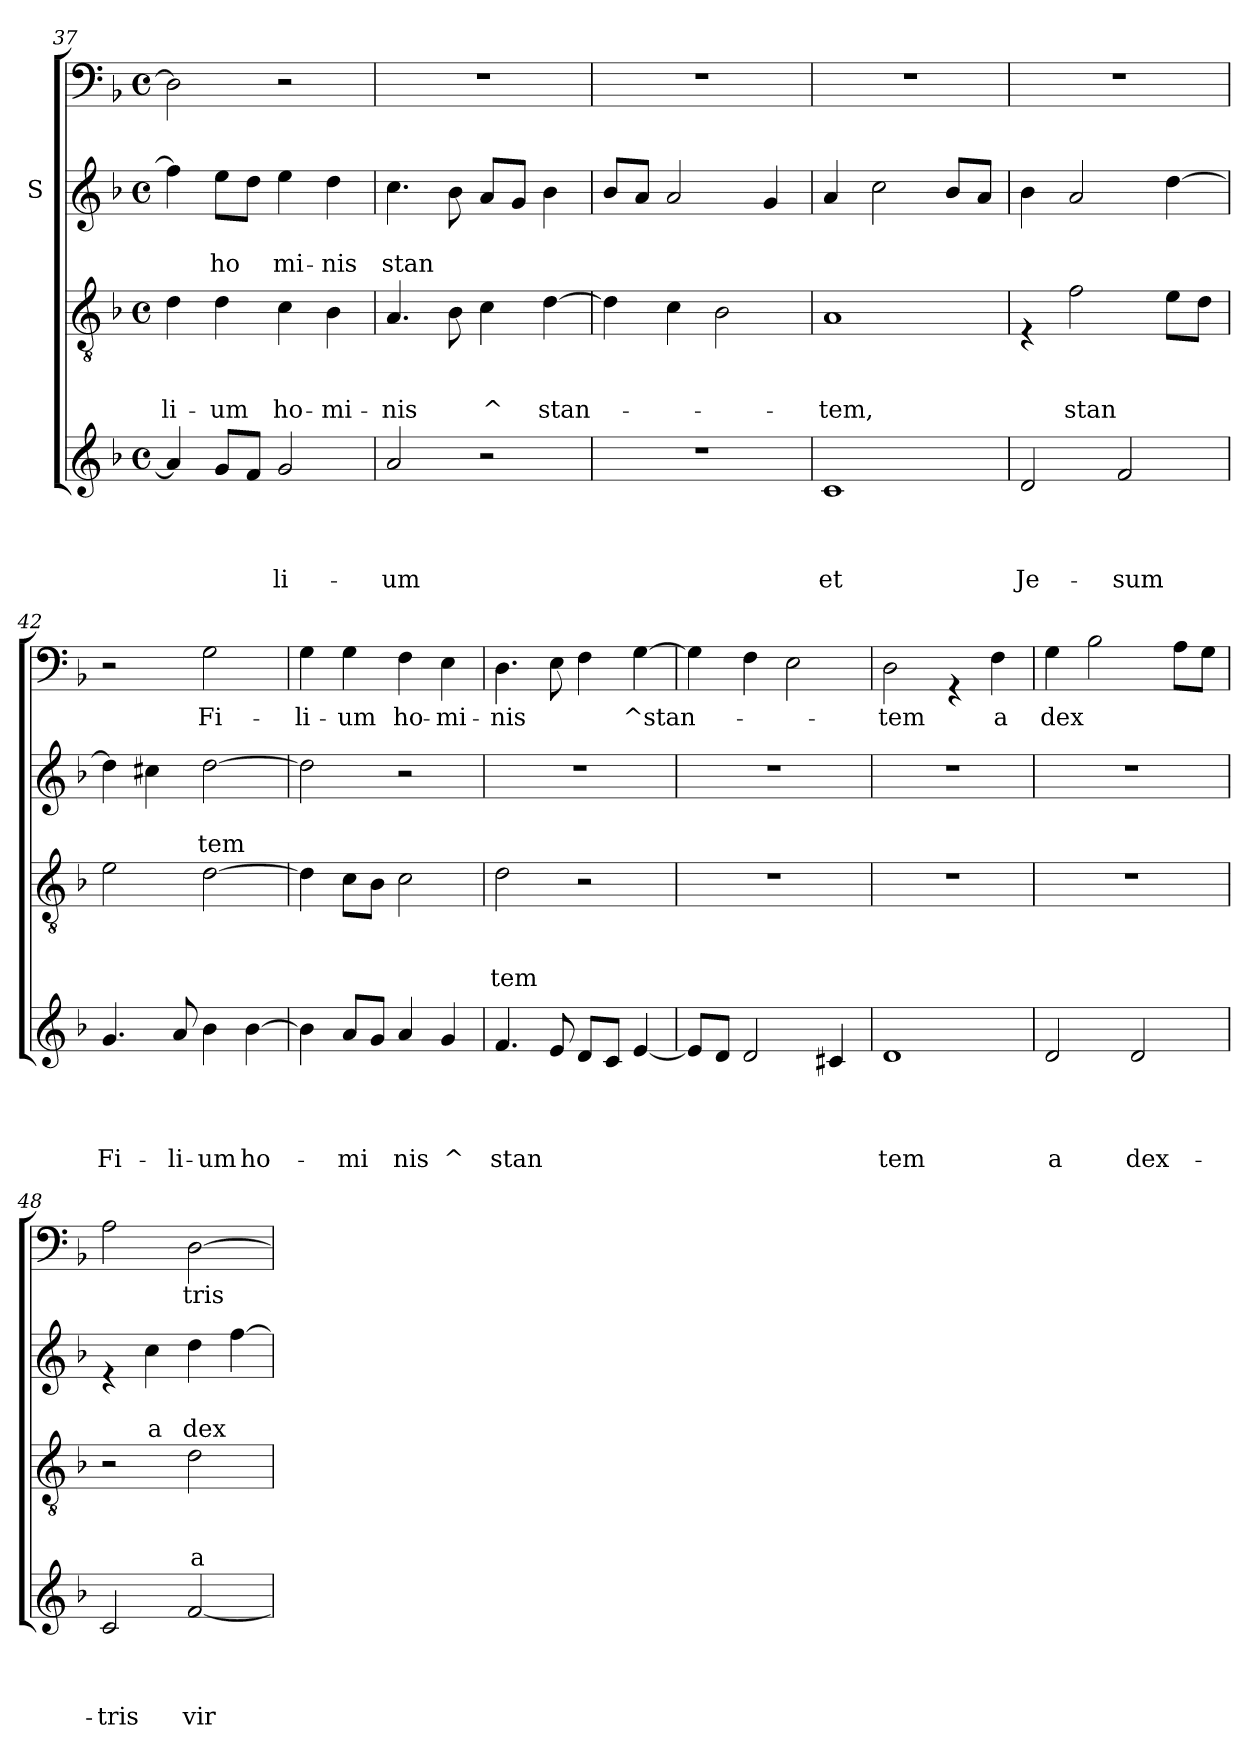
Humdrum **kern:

**kern	**text	**text	**text	**text	**kern	**text	**text	**text	**kern	**text	**text	**kern	**text
*part4	*part4	*part4	*part4	*part4	*part3	*part3	*part3	*part3	*part2	*part2	*part2	*part1	*part1
*staff4	*staff4	*staff4	*staff4	*staff4	*staff3	*staff3	*staff3	*staff3	*staff2	*staff2	*staff2	*staff1	*staff1
*	*	*	*	*	*	*	*	*	*I"S	*	*	*	*
*clefG2	*	*	*	*	*clefGv2	*	*	*	*clefG2	*	*	*clefF4	*
*k[b-]	*	*	*	*	*k[b-]	*	*	*	*k[b-]	*	*	*k[b-]	*
*F:	*	*	*	*	*F:	*	*	*	*F:	*	*	*F:	*
*M4/4	*	*	*	*	*M4/4	*	*	*	*M4/4	*	*	*M4/4	*
*met(c)	*	*	*	*	*met(c)	*	*	*	*met(c)	*	*	*met(c)	*
=37	=37	=37	=37	=37	=37	=37	=37	=37	=37	=37	=37	=37	=37
!	!	!	!	!	!	!	!	!LO:LY:b	!	!	!	!	!
4a/]	.	.	.	.	4d\	.	.	-li-	4ff\]	.	.	2D\]	.
!	!	!	!	!	!	!	!	!LO:LY:b	!	!	!LO:LY:b	!	!
8g/L	.	.	.	.	4d\	.	.	-um	8ee\L	.	ho	.	.
8f/J	.	.	.	.	.	.	.	.	8dd\J	.	.	.	.
!	!	!	!	!LO:LY:b	!	!	!	!LO:LY:b	!	!	!LO:LY:b	!	!
2g/	.	.	.	-li-	4c\	.	.	ho-	4ee\	.	mi-	2r	.
!	!	!	!	!	!	!	!	!LO:LY:b	!	!	!LO:LY:b	!	!
.	.	.	.	.	4B-\	.	.	-mi-	4dd\	.	-nis	.	.
=38	=38	=38	=38	=38	=38	=38	=38	=38	=38	=38	=38	=38	=38
!	!	!	!	!LO:LY:b	!	!	!	!LO:LY:b	!	!	!LO:LY:b	!	!
2a/	.	.	.	-um	4.A/	.	.	-nis	4.cc\	.	stan	1r	.
.	.	.	.	.	8B-\	.	.	.	8b-\	.	.	.	.
!	!	!	!	!	!	!	!	!LO:LY:b	!	!	!	!	!
2r	.	.	.	.	4c\	.	.	^	8a/L	.	.	.	.
.	.	.	.	.	.	.	.	.	8g/J	.	.	.	.
!	!	!	!	!	!	!	!	!LO:LY:b	!	!	!	!	!
.	.	.	.	.	[>4d\	.	.	stan-	4b-\	.	.	.	.
!!LO:LB:g=z
=39	=39	=39	=39	=39	=39	=39	=39	=39	=39	=39	=39	=39	=39
1r	.	.	.	.	4d\]	.	.	.	8b-/L	.	.	1r	.
.	.	.	.	.	.	.	.	.	8a/J	.	.	.	.
.	.	.	.	.	4c\	.	.	.	2a/	.	.	.	.
.	.	.	.	.	2B-\	.	.	.	.	.	.	.	.
.	.	.	.	.	.	.	.	.	4g/	.	.	.	.
=40	=40	=40	=40	=40	=40	=40	=40	=40	=40	=40	=40	=40	=40
!	!	!	!	!LO:LY:b	!	!	!	!LO:LY:b	!	!	!	!	!
1c	.	.	.	et	1A	.	.	-tem,	4a/	.	.	1r	.
.	.	.	.	.	.	.	.	.	2cc\	.	.	.	.
.	.	.	.	.	.	.	.	.	8b-/L	.	.	.	.
.	.	.	.	.	.	.	.	.	8a/J	.	.	.	.
=41	=41	=41	=41	=41	=41	=41	=41	=41	=41	=41	=41	=41	=41
!	!	!	!	!LO:LY:b	!	!	!	!	!	!	!	!	!
2d/	.	.	.	Je-	4rE	.	.	.	4b-\	.	.	1r	.
!	!	!	!	!	!	!	!	!LO:LY:b	!	!	!	!	!
.	.	.	.	.	2f\	.	.	stan	2a/	.	.	.	.
!	!	!	!	!LO:LY:b	!	!	!	!	!	!	!	!	!
2f/	.	.	.	-sum	.	.	.	.	.	.	.	.	.
.	.	.	.	.	8e\L	.	.	.	[>4dd\	.	.	.	.
.	.	.	.	.	8d\J	.	.	.	.	.	.	.	.
=42	=42	=42	=42	=42	=42	=42	=42	=42	=42	=42	=42	=42	=42
!	!	!	!	!LO:LY:b	!	!	!	!	!	!	!	!	!
4.g/	.	.	.	Fi-	2e\	.	.	.	4dd\]	.	.	2r	.
.	.	.	.	.	.	.	.	.	4cc#X\	.	.	.	.
!	!	!	!	!LO:LY:b	!	!	!	!	!	!	!	!	!
8a/	.	.	.	-li-	.	.	.	.	.	.	.	.	.
!	!	!	!	!LO:LY:b	!	!	!	!	!	!	!LO:LY:b	!	!LO:LY:b
4b-\	.	.	.	-um	[>2d\	.	.	.	[>2dd\	.	tem	2G\	Fi-
!	!	!	!	!LO:LY:b	!	!	!	!	!	!	!	!	!
[>4b-\	.	.	.	ho-	.	.	.	.	.	.	.	.	.
=43	=43	=43	=43	=43	=43	=43	=43	=43	=43	=43	=43	=43	=43
!	!	!	!	!	!	!	!	!	!	!	!	!	!LO:LY:b
4b-\]	.	.	.	.	4d\]	.	.	.	2dd\]	.	.	4G\	-li-
!	!	!	!	!LO:LY:b	!	!	!	!	!	!	!	!	!LO:LY:b
8a/L	.	.	.	-mi	8c\L	.	.	.	.	.	.	4G\	-um
8g/J	.	.	.	.	8B-\J	.	.	.	.	.	.	.	.
!	!	!	!	!LO:LY:b	!	!	!	!	!	!	!	!	!LO:LY:b
4a/	.	.	.	nis	2c\	.	.	.	2r	.	.	4F\	ho-
!	!	!	!	!LO:LY:b	!	!	!	!	!	!	!	!	!LO:LY:b
4g/	.	.	.	^	.	.	.	.	.	.	.	4E\	-mi-
!!LO:PB:g=z
=44	=44	=44	=44	=44	=44	=44	=44	=44	=44	=44	=44	=44	=44
!	!	!	!	!LO:LY:b	!	!	!	!LO:LY:b	!	!	!	!	!LO:LY:b
4.f/	.	.	.	stan	2d\	.	.	tem	1r	.	.	4.D\	-nis
8e/	.	.	.	.	.	.	.	.	.	.	.	8E\	.
8d/L	.	.	.	.	2r	.	.	.	.	.	.	4F\	.
8c/J	.	.	.	.	.	.	.	.	.	.	.	.	.
!	!	!	!	!	!	!	!	!	!	!	!	!	!LO:LY:b
[<4e/	.	.	.	.	.	.	.	.	.	.	.	[>4G\	^stan-
=45	=45	=45	=45	=45	=45	=45	=45	=45	=45	=45	=45	=45	=45
8e/L]	.	.	.	.	1r	.	.	.	1r	.	.	4G\]	.
8d/J	.	.	.	.	.	.	.	.	.	.	.	.	.
2d/	.	.	.	.	.	.	.	.	.	.	.	4F\	.
.	.	.	.	.	.	.	.	.	.	.	.	2E\	.
4c#X/	.	.	.	.	.	.	.	.	.	.	.	.	.
=46	=46	=46	=46	=46	=46	=46	=46	=46	=46	=46	=46	=46	=46
!	!	!	!	!LO:LY:b	!	!	!	!	!	!	!	!	!LO:LY:b
1d	.	.	.	tem	1r	.	.	.	1r	.	.	2D\	-tem
.	.	.	.	.	.	.	.	.	.	.	.	4rGG	.
!	!	!	!	!	!	!	!	!	!	!	!	!	!LO:LY:b
.	.	.	.	.	.	.	.	.	.	.	.	4F\	a
=47	=47	=47	=47	=47	=47	=47	=47	=47	=47	=47	=47	=47	=47
!	!	!	!	!LO:LY:b	!	!	!	!	!	!	!	!	!LO:LY:b
2d/	.	.	.	a	1r	.	.	.	1r	.	.	4G\	dex
.	.	.	.	.	.	.	.	.	.	.	.	2B-\	.
!	!	!	!	!LO:LY:b	!	!	!	!	!	!	!	!	!
2d/	.	.	.	dex-	.	.	.	.	.	.	.	.	.
.	.	.	.	.	.	.	.	.	.	.	.	8A\L	.
.	.	.	.	.	.	.	.	.	.	.	.	8G\J	.
=48	=48	=48	=48	=48	=48	=48	=48	=48	=48	=48	=48	=48	=48
!	!	!	!	!LO:LY:b	!	!	!	!	!	!	!	!	!
2c/	.	.	.	-tris	2r	.	.	.	4re	.	.	2A\	.
!	!	!	!	!	!	!	!	!	!	!	!LO:LY:b	!	!
.	.	.	.	.	.	.	.	.	4cc\	.	a	.	.
!	!	!	!	!LO:LY:b	!	!	!	!LO:LY:b	!	!	!LO:LY:b	!	!LO:LY:b
[<2f/	.	.	.	vir-	2d\	.	.	a	4dd\	.	dex	[>2D\	tris
.	.	.	.	.	.	.	.	.	[>4ff\	.	.	.	.
=	=	=	=	=	=	=	=	=	=	=	=	=	=
*-	*-	*-	*-	*-	*-	*-	*-	*-	*-	*-	*-	*-	*-
